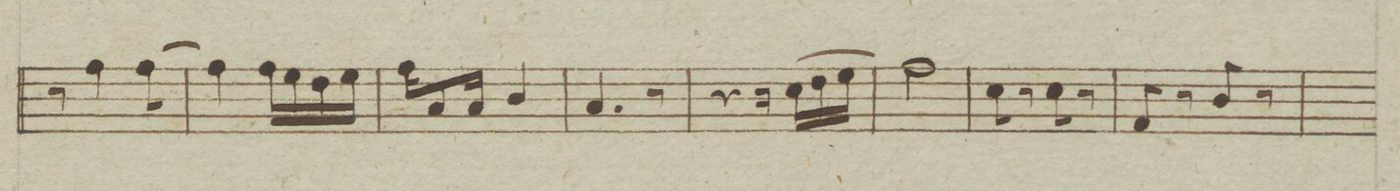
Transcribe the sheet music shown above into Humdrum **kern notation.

**kern	**dynam
*I"Viola	*
*clefC3	*
*k[f#]	*
*met(c)	*
*M2/4	*
8r	.
4g\	.
[8g\	.
=157	=157
4g\]	.
16g\LL	.
16f#\	.
16e\	.
16f#\JJ	.
=158	=158
16g\KL	.
8B/	.
16B/Jk	.
4c/	.
=159	=159
4.B/	.
8r	.
=160	=160
4r	.
16r	.
(16d\LL	.
16e\	.
16f#\JJ	.
=161	=161
2g\)	.
=162	=162
8d\	.
8r	.
8d\	.
8r	.
=163	=163
8G/	.
8r	.
8c/	.
8r	.
=164	=164
*-	*-
